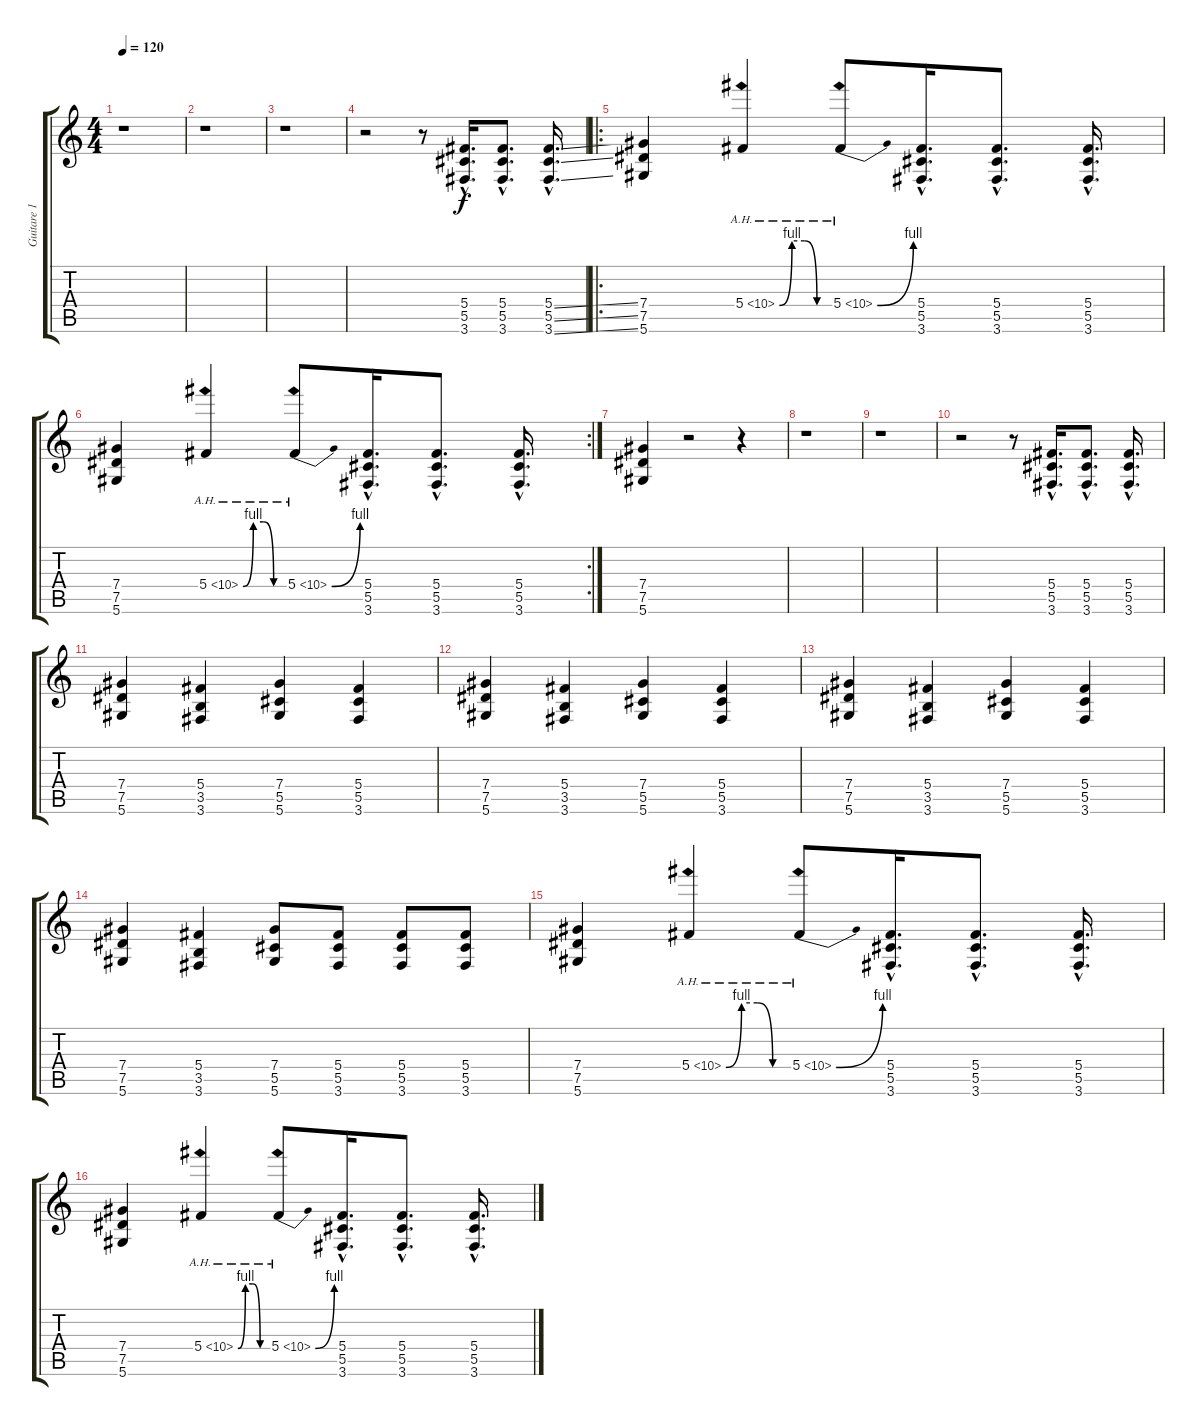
\track ("Guitare 1" "Guitare 1") {instrument distortionguitar}
\staff {score tabs}
\tuning (Eb4 Bb3 Gb3 Db3 Ab2 Eb2) {hide}
\ts (4 4)
\tempo 120
\clef g2
\ks c
r.1{dy f instrument distortionguitar} |
r.1 |
r.1 |
r.2 r.8 (5.4{hac} 5.5{hac} 3.6{hac}).16{d} (5.4{hac} 5.5{hac} 3.6{hac}).8{d} (5.4{ss hac} 5.5{ss hac} 3.6{ss hac}).16{d} |
\ro
(7.4 7.5 5.6).4 5.4{be (custom 0 0 15 4 30 4 45 0 60 0) ah 5}.4 5.4{be (bend 0 0 60 4) ah 5}.8 (5.4{hac} 5.5{hac} 3.6{hac}).16{d} (5.4{hac} 5.5{hac} 3.6{hac}).8{d} (5.4{hac} 5.5{hac} 3.6{hac}).16{d} |
\rc 2
(7.4 7.5 5.6).4 5.4{be (custom 0 0 15 4 30 4 45 0 60 0) ah 5}.4 5.4{be (bend 0 0 60 4) ah 5}.8 (5.4{hac} 5.5{hac} 3.6{hac}).16{d} (5.4{hac} 5.5{hac} 3.6{hac}).8{d} (5.4{hac} 5.5{hac} 3.6{hac}).16{d} |
(7.4 7.5 5.6).4 r.2 r.4 |
r.1 |
r.1 |
r.2 r.8 (5.4{hac} 5.5{hac} 3.6{hac}).16{d} (5.4{hac} 5.5{hac} 3.6{hac}).8{d} (5.4{hac} 5.5{hac} 3.6{hac}).16{d} |
(7.4 7.5 5.6).4 (5.4 3.5 3.6).4 (7.4 5.5 5.6).4 (5.4 5.5 3.6).4 |
(7.4 7.5 5.6).4 (5.4 3.5 3.6).4 (7.4 5.5 5.6).4 (5.4 5.5 3.6).4 |
(7.4 7.5 5.6).4 (5.4 3.5 3.6).4 (7.4 5.5 5.6).4 (5.4 5.5 3.6).4 |
(7.4 7.5 5.6).4 (5.4 3.5 3.6).4 (7.4 5.5 5.6).8 (5.4 5.5 3.6).8 (5.4 5.5 3.6).8 (5.4 5.5 3.6).8 |
(7.4 7.5 5.6).4 5.4{be (custom 0 0 15 4 30 4 45 0 60 0) ah 5}.4 5.4{be (bend 0 0 60 4) ah 5}.8 (5.4{hac} 5.5{hac} 3.6{hac}).16{d} (5.4{hac} 5.5{hac} 3.6{hac}).8{d} (5.4{hac} 5.5{hac} 3.6{hac}).16{d} |
(7.4 7.5 5.6).4 5.4{be (custom 0 0 15 4 30 4 45 0 60 0) ah 5}.4 5.4{be (bend 0 0 60 4) ah 5}.8 (5.4{hac} 5.5{hac} 3.6{hac}).16{d} (5.4{hac} 5.5{hac} 3.6{hac}).8{d} (5.4{hac} 5.5{hac} 3.6{hac}).16{d}
